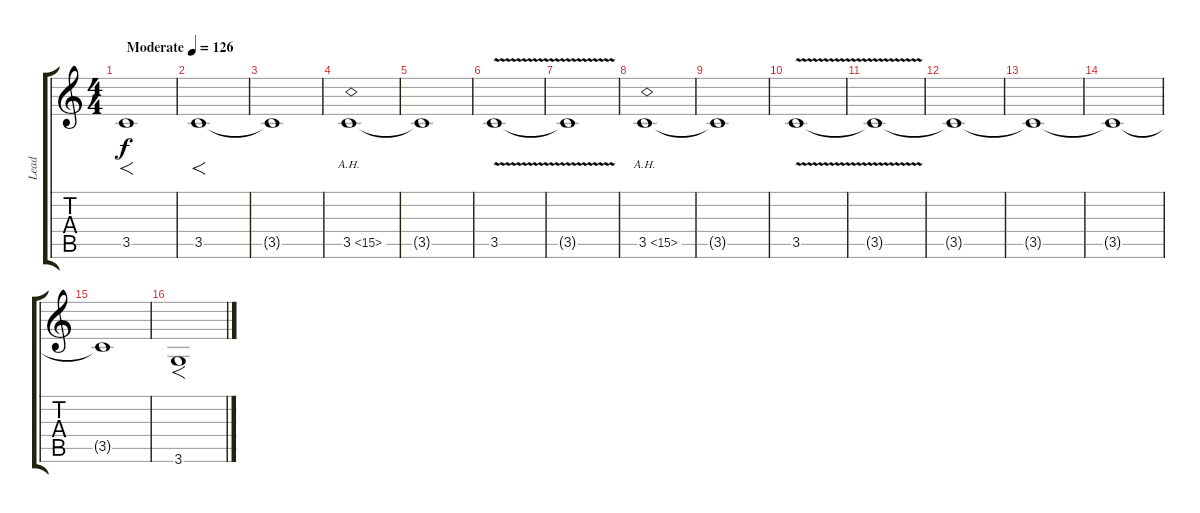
\track ("Lead" "Lead") {instrument distortionguitar}
\staff {score tabs}
\tuning (E4 B3 G3 D3 A2 E2) {hide}
\ts (4 4)
\tempo (126 "Moderate")
\clef g2
\ks c
3.5.1{f dy f instrument distortionguitar} |
3.5.1{f} |
3.5{t}.1 |
3.5{ah 12}.1 |
3.5{t}.1 |
3.5{v}.1 |
3.5{t}.1 |
3.5{ah 12}.1 |
3.5{t}.1 |
3.5{v}.1 |
3.5{t}.1 |
3.5{t}.1 |
3.5{t}.1 |
3.5{t}.1 |
3.5{t}.1 |
3.6.1{f}
